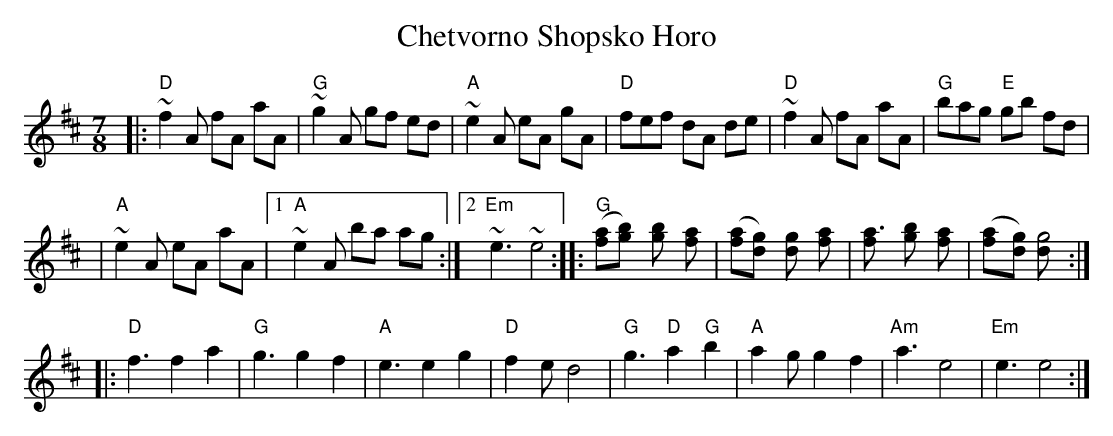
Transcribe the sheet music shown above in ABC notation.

X:1
T:Chetvorno Shopsko Horo
M:7/8
L:1/8
K:D
|: "D"~f2A fA aA | "G"~g2A gf ed \
| "A"~e2A eA gA | "D"fef dA de \
| "D"~f2A fA aA | "G"bag "E"gb fd |
| "A"~e2A eA aA |1 "A"~e2A ba ag :|2 "Em"~e3 ~e4 :| \
|: "G"([af][b2g]) [b2g] [a2f] | ([af][g2d]) [g2d] [a2f] \
| [a3f] [b2g] [a2f] | ([a2f][gd]) [g4d] :|
|: "D"f3 f2 a2 | "G"g3 g2 f2 \
| "A"e3 e2 g2 | "D"f2e d4 \
| "G"g3 "D"a2 "G"b2 | "A"a2g g2 f2 \
| "Am"a3 e4 | "Em"e3 e4 :|
